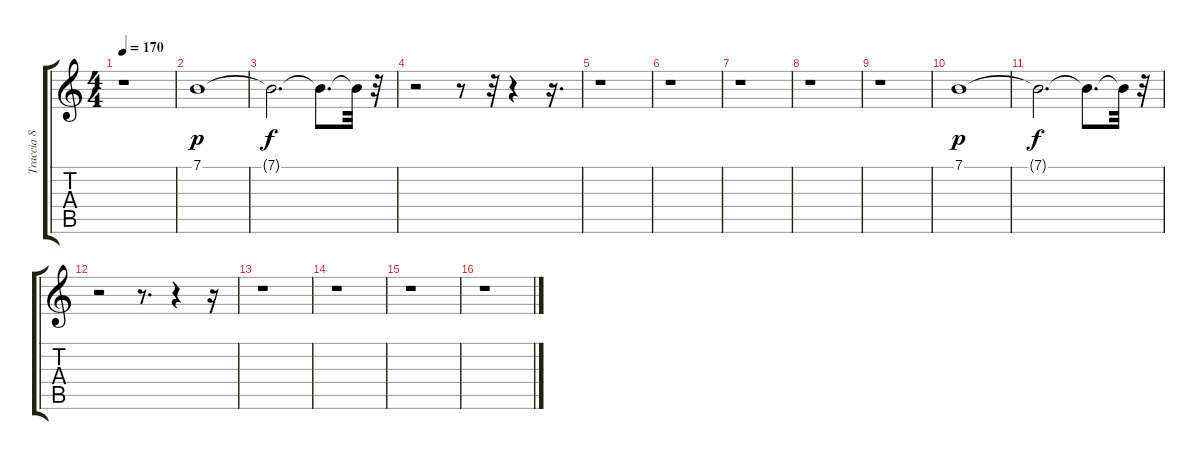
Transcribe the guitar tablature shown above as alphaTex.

\track ("Traccia 8" "Traccia 8") {instrument pad3polysynth}
\staff {score tabs}
\tuning (E4 B3 G3 D3 A2 E2) {hide}
\ts (4 4)
\tempo 170
\clef g2
\ks c
r.1{dy f} |
7.1.1{dy p} |
7.1{t}.2{d dy f} 7.1{t}.8{d} 7.1{t}.32 r.32 |
r.2 r.8 r.32 r.4 r.16{d} |
r.1 |
r.1 |
r.1 |
r.1 |
r.1 |
7.1.1{dy p} |
7.1{t}.2{d dy f} 7.1{t}.8{d} 7.1{t}.32 r.32 |
r.2 r.8{d} r.4 r.16 |
r.1 |
r.1 |
r.1 |
r.1
